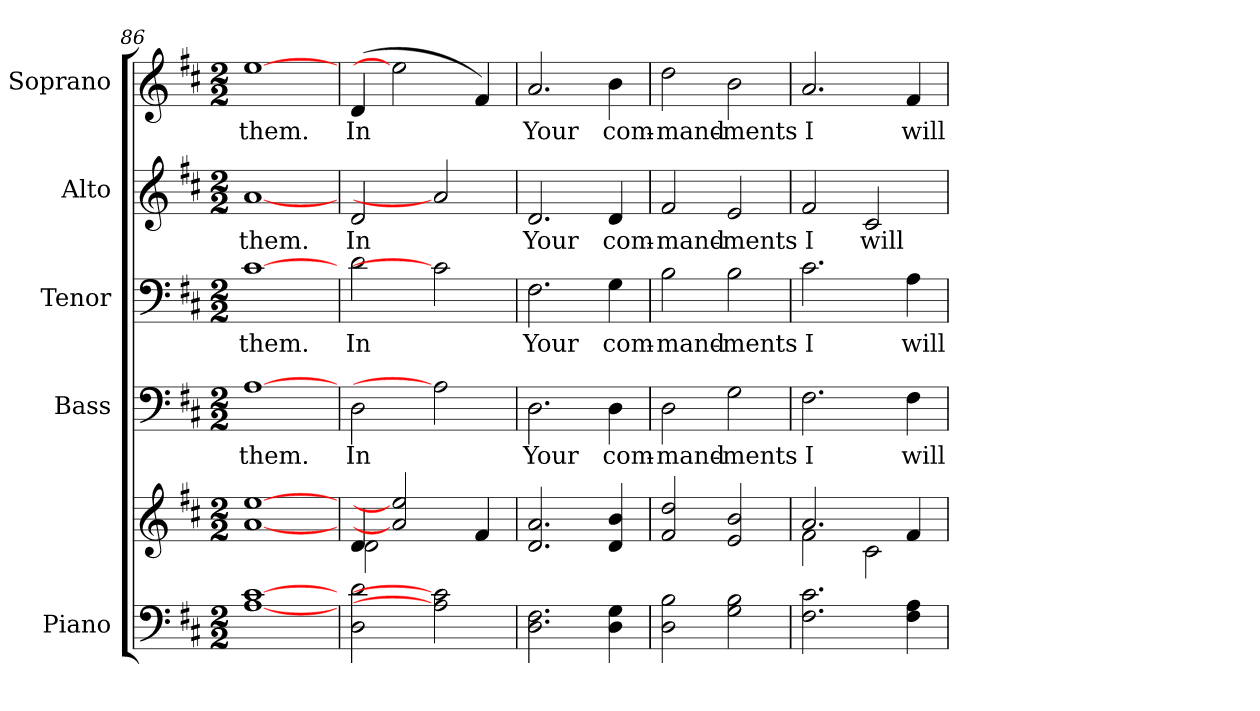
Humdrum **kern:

**kern	**kern	**kern	**text	**kern	**text	**kern	**text	**kern	**text
*part5	*part5	*part4	*part4	*part3	*part3	*part2	*part2	*part1	*part1
*staff6	*staff5	*staff4	*staff4	*staff3	*staff3	*staff2	*staff2	*staff1	*staff1
*I"Piano	*	*I"Bass	*	*I"Tenor	*	*I"Alto	*	*I"Soprano	*
*I'Pno.	*	*I'B.	*	*I'T.	*	*I'A.	*	*I'S.	*
*clefF4	*clefG2	*clefF4	*	*clefF4	*	*clefG2	*	*clefG2	*
*k[f#c#]	*k[f#c#]	*k[f#c#]	*	*k[f#c#]	*	*k[f#c#]	*	*k[f#c#]	*
*D:	*D:	*D:	*	*D:	*	*D:	*	*D:	*
*M2/2	*M2/2	*M2/2	*	*M2/2	*	*M2/2	*	*M2/2	*
=86	=86	=86	=86	=86	=86	=86	=86	=86	=86
!	!	!	!LO:LY:b:color=#000000	!	!	!	!	!	!
!	!	!	!	!	!LO:LY:b:color=#000000	!	!	!	!
!	!	!	!	!	!	!	!LO:LY:b:color=#000000	!	!
!	!	!	!	!	!	!	!	!	!LO:LY:b:color=#000000
[1Ai [1c#i	[1ai [1eei	[1Ai	them.	[1c#i	them.	[1ai	them.	[1eei	them.
=87	=87	=87	=87	=87	=87	=87	=87	=87	=87
*	*^	*	*	*	*	*	*	*	*
!	!	!	!	!LO:LY:b:color=#000000	!	!	!	!	!	!
!	!	!	!	!	!	!LO:LY:b:color=#000000	!	!	!	!
!	!	!	!	!	!	!	!	!LO:LY:b:color=#000000	!	!
!	!	!	!	!	!	!	!	!	!	!LO:LY:b:color=#000000
2Di\ 2di	4di/	2di\	2Di\	In	2di\	In	2di/	In	(4di/	In
.	2ai] 2eei]	.	.	.	.	.	.	.	2eei]	.
2Ai] 2c#i]	.	2ryy	2Ai]	.	2c#i]	.	2ai]	.	.	.
.	4f#i/	.	.	.	.	.	.	.	4f#i/)	.
*	*v	*v	*	*	*	*	*	*	*	*
=88	=88	=88	=88	=88	=88	=88	=88	=88	=88
!	!	!	!LO:LY:b:color=#000000	!	!	!	!	!	!
!	!	!	!	!	!LO:LY:b:color=#000000	!	!	!	!
!	!	!	!	!	!	!	!LO:LY:b:color=#000000	!	!
!	!	!	!	!	!	!	!	!	!LO:LY:b:color=#000000
2.Di\ 2.F#i	2.di/ 2.ai	2.Di\	Your	2.F#i\	Your	2.di/	Your	2.ai/	Your
!	!	!	!LO:LY:b:color=#000000	!	!	!	!	!	!
!	!	!	!	!	!LO:LY:b:color=#000000	!	!	!	!
!	!	!	!	!	!	!	!LO:LY:b:color=#000000	!	!
!	!	!	!	!	!	!	!	!	!LO:LY:b:color=#000000
4Di\ 4Gi	4di/ 4bi	4Di\	com-	4Gi\	com-	4di/	com-	4bi\	com-
=89	=89	=89	=89	=89	=89	=89	=89	=89	=89
!	!	!	!LO:LY:b:color=#000000	!	!	!	!	!	!
!	!	!	!	!	!LO:LY:b:color=#000000	!	!	!	!
!	!	!	!	!	!	!	!LO:LY:b:color=#000000	!	!
!	!	!	!	!	!	!	!	!	!LO:LY:b:color=#000000
2Di\ 2Bi	2f#i/ 2ddi	2Di\	-mand-	2Bi\	-mand-	2f#i/	-mand-	2ddi\	-mand-
!	!	!	!LO:LY:b:color=#000000	!	!	!	!	!	!
!	!	!	!	!	!LO:LY:b:color=#000000	!	!	!	!
!	!	!	!	!	!	!	!LO:LY:b:color=#000000	!	!
!	!	!	!	!	!	!	!	!	!LO:LY:b:color=#000000
2Gi\ 2Bi	2ei/ 2bi	2Gi\	-ments	2Bi\	-ments	2ei/	-ments	2bi\	-ments
!!LO:PB:g=z
=90	=90	=90	=90	=90	=90	=90	=90	=90	=90
*	*^	*	*	*	*	*	*	*	*
!	!	!	!	!LO:LY:b:color=#000000	!	!	!	!	!	!
!	!	!	!	!	!	!LO:LY:b:color=#000000	!	!	!	!
!	!	!	!	!	!	!	!	!LO:LY:b:color=#000000	!	!
!	!	!	!	!	!	!	!	!	!	!LO:LY:b:color=#000000
2.F#i\ 2.c#i	2.ai/	2f#i\	2.F#i\	I	2.c#i\	I	2f#i/	I	2.ai/	I
!	!	!	!	!	!	!	!	!LO:LY:b:color=#000000	!	!
.	.	2c#i\	.	.	.	.	2c#i/	will	.	.
!	!	!	!	!LO:LY:b:color=#000000	!	!	!	!	!	!
!	!	!	!	!	!	!LO:LY:b:color=#000000	!	!	!	!
!	!	!	!	!	!	!	!	!	!	!LO:LY:b:color=#000000
4F#i\ 4Ai	4f#i/	.	4F#i\	will	4Ai\	will	.	.	4f#i/	will
*	*v	*v	*	*	*	*	*	*	*	*
=	=	=	=	=	=	=	=	=	=
*-	*-	*-	*-	*-	*-	*-	*-	*-	*-
